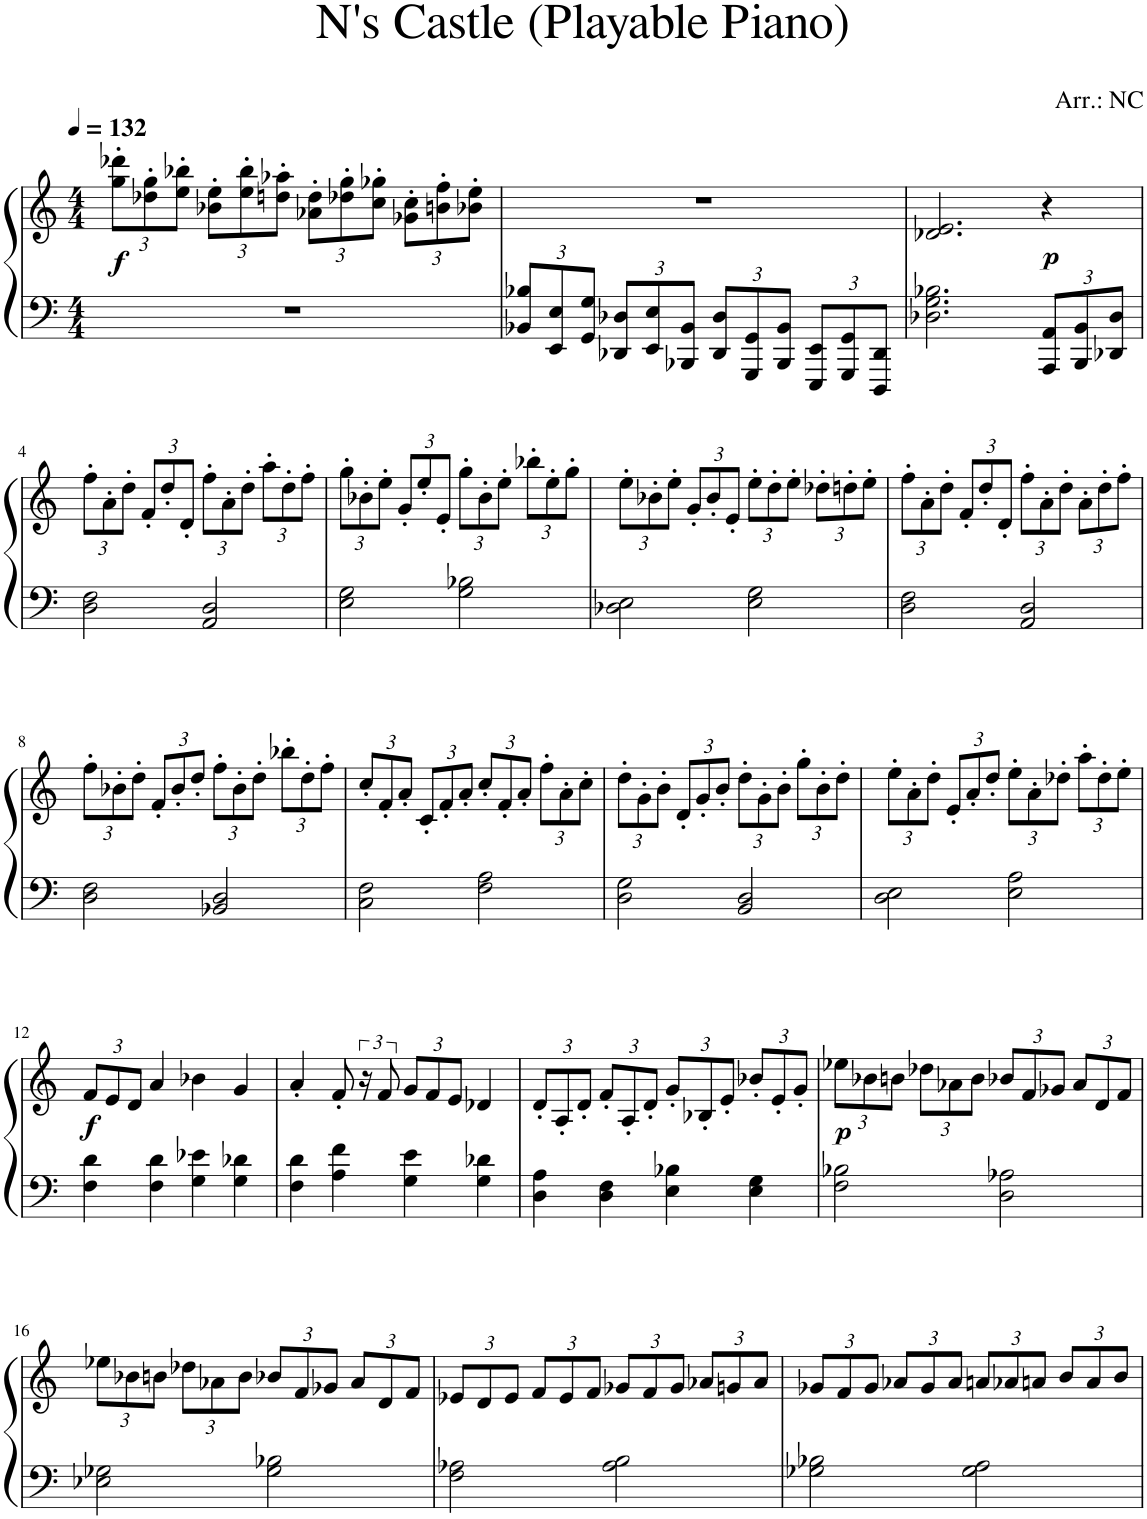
**kern	**kern	**dynam
*part1	*part1	*part1
*staff2	*staff1	*staff1/2
*I"Piano	*	*
*I'Pno.	*	*
*clefF4	*clefG2	*
*k[]	*k[]	*
*M4/4	*M4/4	*
*MM132	*MM132	*
*	*Xbrackettup	*
=1	=1	=1
!	!	!LO:DY:b
1r	12gg\' 12ddd-X\'L	f
.	12dd-X\' 12gg\'	.
.	12ee\' 12bb-X\'J	.
.	12b-X\' 12ee\'L	.
.	12ee\' 12bb-\'	.
.	12ddn\' 12aa-X\'J	.
.	12a-X\' 12dd\'L	.
.	12dd-X\' 12gg\'	.
.	12cc\' 12gg-X\'J	.
.	12g-X\' 12cc\'L	.
.	12bn\' 12ff\'	.
.	12b-X\' 12ee\'J	.
=2	=2	=2
*Xbrackettup	*	*
12BB-X/ 12B-X/L	1r	.
12EE/ 12E/	.	.
12GG/ 12G/J	.	.
12DD-X/ 12D-X/L	.	.
12EE/ 12E/	.	.
12BBB-X/ 12BB-/J	.	.
12DD-/ 12D-/L	.	.
12GGG/ 12GG/	.	.
12BBB-/ 12BB-/J	.	.
12EEE/ 12EE/L	.	.
12GGG/ 12GG/	.	.
12DDD/ 12DD-/J	.	.
=3	=3	=3
2.D-X\ 2.G\ 2.B-X\	2.d-X/ 2.e/	.
!	!	!LO:DY:b
12AAA/ 12AA/L	4r	p
12BBB/ 12BB/	.	.
12DD-X/ 12D-/J	.	.
!!LO:LB:g=z
=4	=4	=4
2D\ 2F\	12ff'\L	.
.	12a'\	.
.	12dd'\J	.
.	12f'/L	.
.	12dd'/	.
.	12d'/J	.
2AA/ 2D/	12ff'\L	.
.	12a'\	.
.	12dd'\J	.
.	12aa'\L	.
.	12dd'\	.
.	12ff'\J	.
=5	=5	=5
2E\ 2G\	12gg'\L	.
.	12b-X'\	.
.	12ee'\J	.
.	12g'/L	.
.	12ee'/	.
.	12e'/J	.
2G\ 2B-X\	12gg'\L	.
.	12b-'\	.
.	12ee'\J	.
.	12bb-X'\L	.
.	12ee'\	.
.	12gg'\J	.
=6	=6	=6
2D-X\ 2E\	12ee'\L	.
.	12b-X'\	.
.	12ee'\J	.
.	12g'/L	.
.	12b-'/	.
.	12e'/J	.
2E\ 2G\	12ee'\L	.
.	12dd'\	.
.	12ee'\J	.
.	12dd-X'\L	.
.	12ddn'\	.
.	12ee'\J	.
=7	=7	=7
2D\ 2F\	12ff'\L	.
.	12a'\	.
.	12dd'\J	.
.	12f'/L	.
.	12dd'/	.
.	12d'/J	.
2AA/ 2D/	12ff'\L	.
.	12a'\	.
.	12dd'\J	.
.	12a'\L	.
.	12dd'\	.
.	12ff'\J	.
!!LO:LB:g=z
=8	=8	=8
2D\ 2F\	12ff'\L	.
.	12b-X'\	.
.	12dd'\J	.
.	12f'/L	.
.	12b-'/	.
.	12dd'/J	.
2BB-X/ 2D/	12ff'\L	.
.	12b-'\	.
.	12dd'\J	.
.	12bb-X'\L	.
.	12dd'\	.
.	12ff'\J	.
=9	=9	=9
2C\ 2F\	12cc'/L	.
.	12f'/	.
.	12a'/J	.
.	12c'/L	.
.	12f'/	.
.	12a'/J	.
2F\ 2A\	12cc'/L	.
.	12f'/	.
.	12a'/J	.
.	12ff'\L	.
.	12a'\	.
.	12cc'\J	.
=10	=10	=10
2D\ 2G\	12dd'\L	.
.	12g'\	.
.	12b'\J	.
.	12d'/L	.
.	12g'/	.
.	12b'/J	.
2BB/ 2D/	12dd'\L	.
.	12g'\	.
.	12b'\J	.
.	12gg'\L	.
.	12b'\	.
.	12dd'\J	.
=11	=11	=11
2D\ 2E\	12ee'\L	.
.	12a'\	.
.	12dd'\J	.
.	12e'/L	.
.	12a'/	.
.	12dd'/J	.
2E\ 2A\	12ee'\L	.
.	12a'\	.
.	12dd-X'\J	.
.	12aa'\L	.
.	12dd-'\	.
.	12ee'\J	.
!!LO:LB:g=z
=12	=12	=12
!	!	!LO:DY:b
4F\ 4d\	12f/L	f
.	12e/	.
.	12d/J	.
4F\ 4d\	4a/	.
4G\ 4e-X\	4b-X\	.
4G\ 4d-X\	4g/	.
=13	=13	=13
4F\ 4d\	4a'/	.
4A\ 4f\	8f'/	.
*	*brackettup	*
.	24r	.
.	12f/	.
*	*Xbrackettup	*
4G\ 4e\	12g/L	.
.	12f/	.
.	12e/J	.
4G\ 4d-X\	4d-X/	.
=14	=14	=14
4D\ 4A\	12d'/L	.
.	12A'/	.
.	12d'/J	.
4D\ 4F\	12f'/L	.
.	12A'/	.
.	12d'/J	.
4E\ 4B-X\	12g'/L	.
.	12B-X'/	.
.	12e'/J	.
4E\ 4G\	12b-X'/L	.
.	12e'/	.
.	12g'/J	.
=15	=15	=15
!	!	!LO:DY:b
2F\ 2B-X\	12ee-X\L	p
.	12b-X\	.
.	12bn\J	.
.	12dd-X\L	.
.	12a-X\	.
.	12b\J	.
2D\ 2A-X\	12b-X/L	.
.	12f/	.
.	12g-X/J	.
.	12a-/L	.
.	12d/	.
.	12f/J	.
!!LO:LB:g=z
=16	=16	=16
2E-X\ 2G-X\	12ee-X\L	.
.	12b-X\	.
.	12bn\J	.
.	12dd-X\L	.
.	12a-X\	.
.	12b\J	.
2G-\ 2B-X\	12b-X/L	.
.	12f/	.
.	12g-X/J	.
.	12a-/L	.
.	12d/	.
.	12f/J	.
=17	=17	=17
2F\ 2A-X\	12e-X/L	.
.	12d/	.
.	12e-/J	.
.	12f/L	.
.	12e-/	.
.	12f/J	.
2A-\ 2B\	12g-X/L	.
.	12f/	.
.	12g-/J	.
.	12a-X/L	.
.	12gn/	.
.	12a-/J	.
=18	=18	=18
2G-X\ 2B-X\	12g-X/L	.
.	12f/	.
.	12g-/J	.
.	12a-X/L	.
.	12g-/	.
.	12a-/J	.
2G-\ 2A\	12an/L	.
.	12a-X/	.
.	12an/J	.
.	12b/L	.
.	12a/	.
.	12b/J	.
=	=	=
*-	*-	*-
